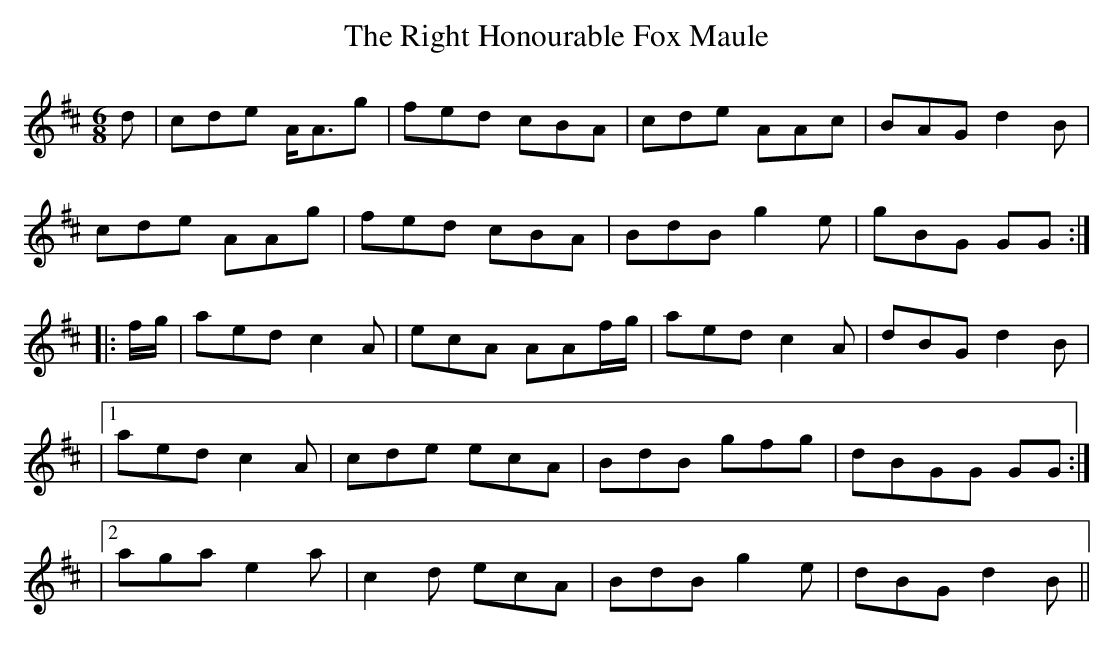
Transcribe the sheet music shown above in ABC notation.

X:1
T:Right Honourable Fox Maule, The
M:6/8
L:1/8
K:Amix
d|cde A<Ag|fed cBA|cde AAc|BAG d2B|
cde AAg|fed cBA|BdB g2e|gBG GG:|
|:f/g/|aed c2A|ecA AAf/g/|aed c2A|dBG d2B|
|1aed c2A|cde ecA|BdB gfg|dBGG GG:|
|2aga e2a|c2d ecA|BdB g2e|dBG d2B||
